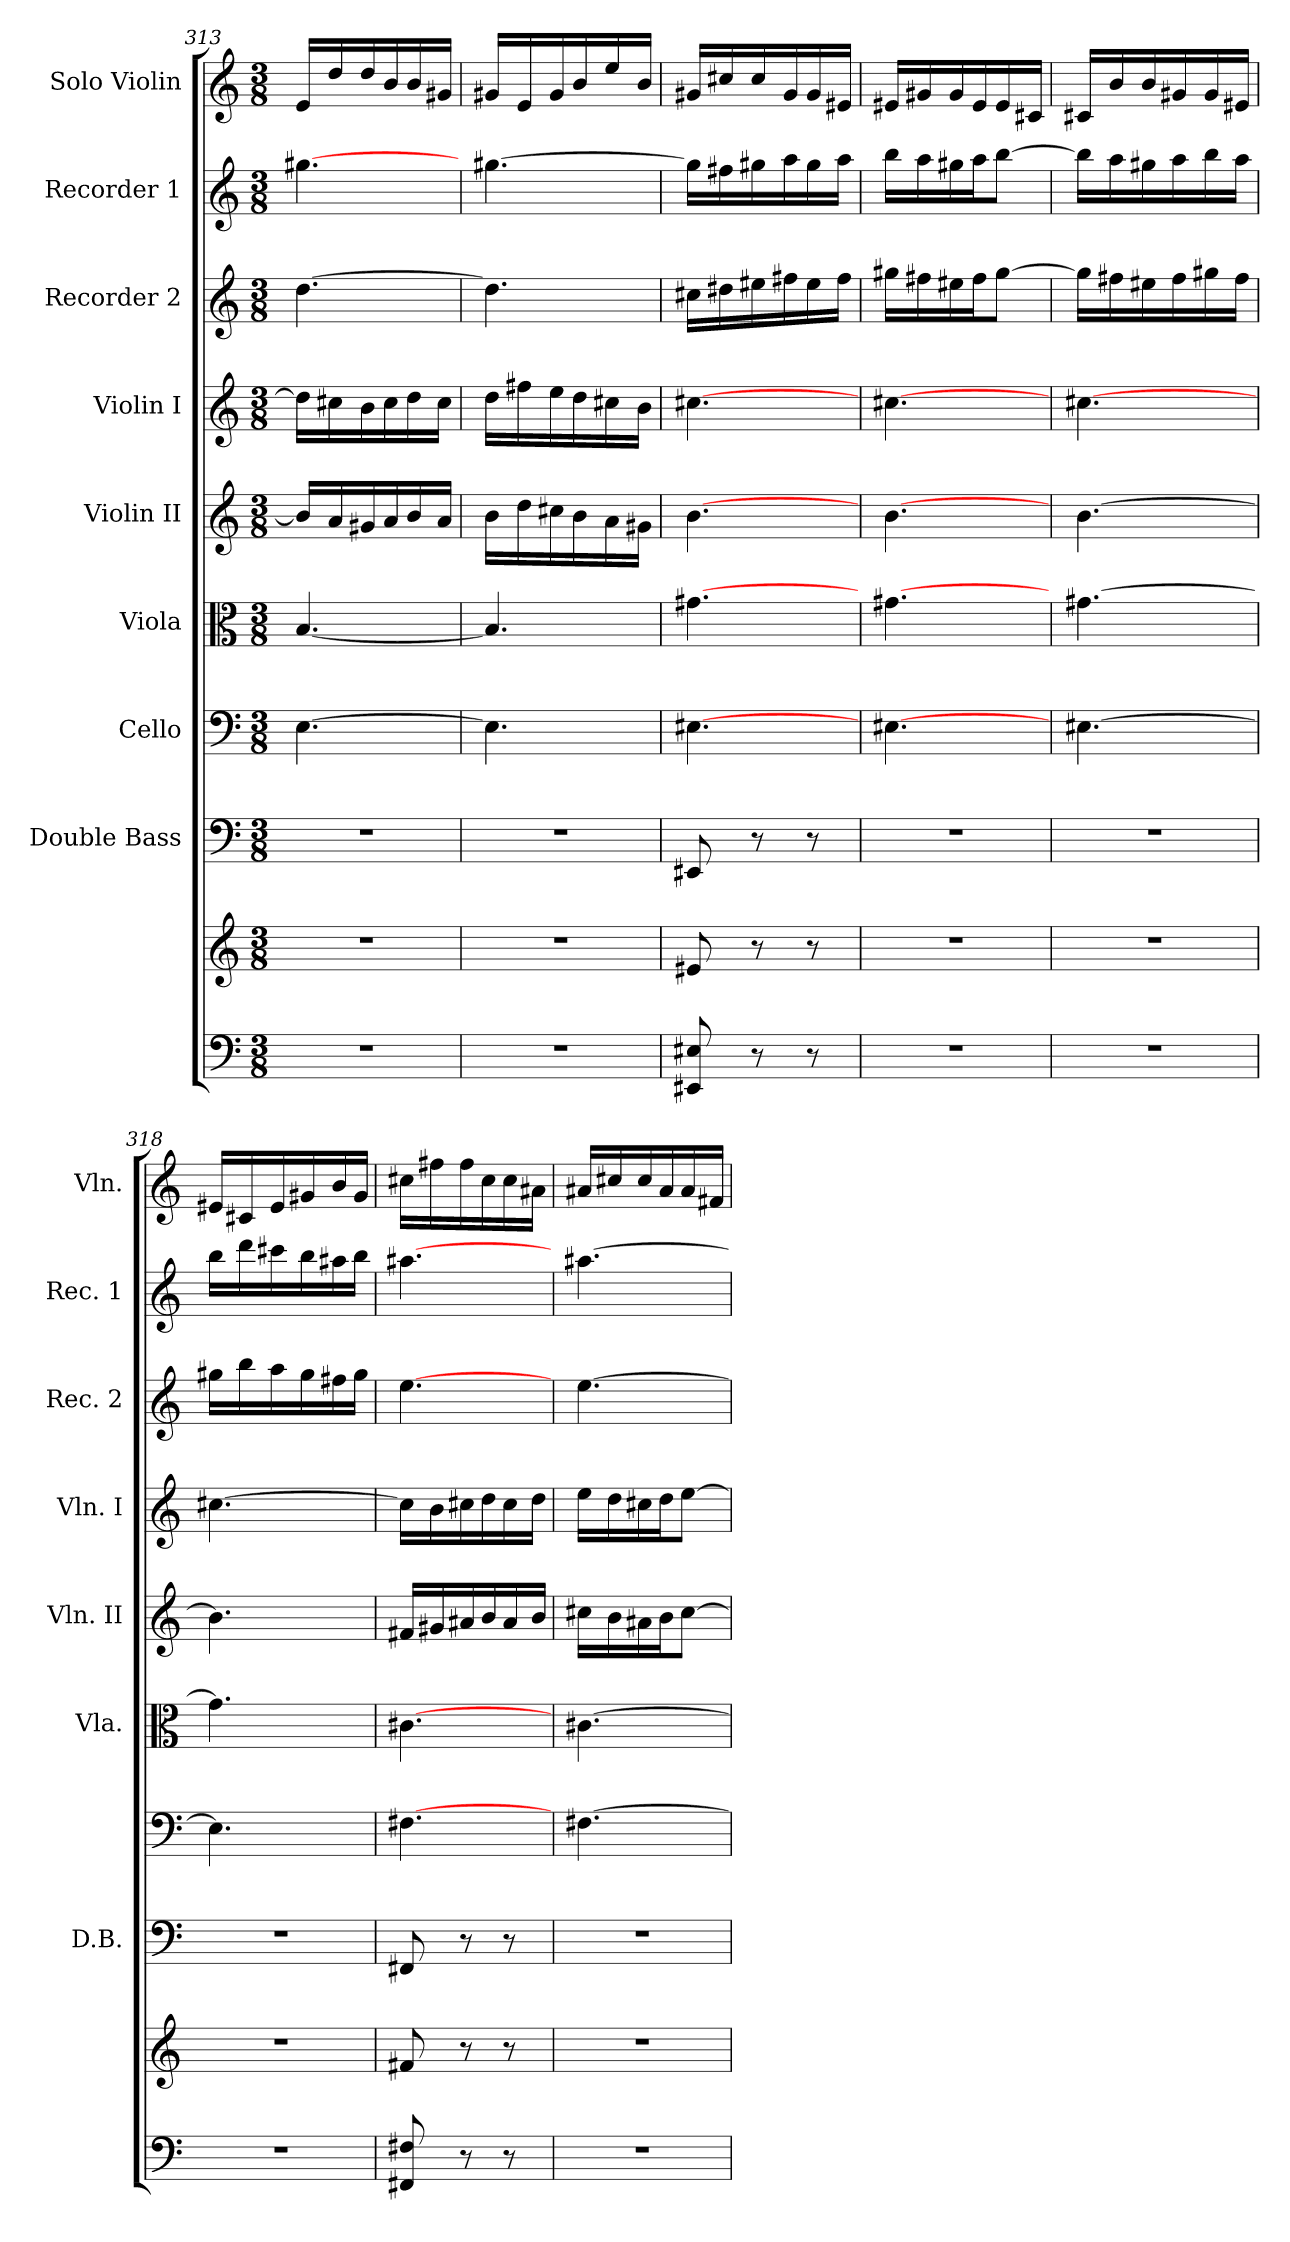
**kern	**kern	**kern	**kern	**kern	**kern	**kern	**kern	**kern	**kern
*part9	*part9	*part8	*part7	*part6	*part5	*part4	*part3	*part2	*part1
*staff10	*staff9	*staff8	*staff7	*staff6	*staff5	*staff4	*staff3	*staff2	*staff1
*	*	*I"Double Bass	*I"Cello	*I"Viola	*I"Violin II	*I"Violin I	*I"Recorder 2	*I"Recorder 1	*I"Solo Violin
*	*	*I'D.B.	*	*I'Vla.	*I'Vln. II	*I'Vln. I	*I'Rec. 2	*I'Rec. 1	*I'Vln.
*clefF4	*clefG2	*clefF4	*clefF4	*clefC3	*clefG2	*clefG2	*clefG2	*clefG2	*clefG2
*	*	*ITrd7c12	*	*	*	*	*	*	*
*M3/8	*M3/8	*M3/8	*M3/8	*M3/8	*M3/8	*M3/8	*M3/8	*M3/8	*M3/8
=313	=313	=313	=313	=313	=313	=313	=313	=313	=313
4.r	4.r	4.r	[4.E\	[4.B/	16b/LL]	16dd\LL]	[4.dd\	[4.gg#\	16e/LL
.	.	.	.	.	16a/	16cc#\	.	.	16dd/
.	.	.	.	.	16g#/	16b\	.	.	16dd/
.	.	.	.	.	16a/	16cc#\	.	.	16b/
.	.	.	.	.	16b/	16dd\	.	.	16b/
.	.	.	.	.	16a/JJ	16cc#\JJ	.	.	16g#/JJ
=314	=314	=314	=314	=314	=314	=314	=314	=314	=314
4.r	4.r	4.r	4.E\]	4.B/]	16b\LL	16dd\LL	4.dd\]	[4.gg#\	16g#/LL
.	.	.	.	.	16dd\	16ff#\	.	.	16e/
.	.	.	.	.	16cc#\	16ee\	.	.	16g#/
.	.	.	.	.	16b\	16dd\	.	.	16b/
.	.	.	.	.	16a\	16cc#\	.	.	16ee/
.	.	.	.	.	16g#\JJ	16b\JJ	.	.	16b/JJ
=315	=315	=315	=315	=315	=315	=315	=315	=315	=315
8EE#/ 8E#/	8e#/	8EEE#/	[4.E#\	[4.g#\	[4.b\	[4.cc#\	16cc#\LL	16gg#\LL]	16g#/LL
.	.	.	.	.	.	.	16dd#\	16ff#\	16cc#/
8r	8r	8r	.	.	.	.	16ee#\	16gg#\	16cc#/
.	.	.	.	.	.	.	16ff#\	16aa\	16g#/
8r	8r	8r	.	.	.	.	16ee#\	16gg#\	16g#/
.	.	.	.	.	.	.	16ff#\JJ	16aa\JJ	16e#/JJ
=316	=316	=316	=316	=316	=316	=316	=316	=316	=316
4.r	4.r	4.r	[4.E#\	[4.g#\	[4.b\	[4.cc#\	16gg#\LL	16bb\LL	16e#/LL
.	.	.	.	.	.	.	16ff#\	16aa\	16g#/
.	.	.	.	.	.	.	16ee#\	16gg#\	16g#/
.	.	.	.	.	.	.	16ff#\J	16aa\J	16e#/
.	.	.	.	.	.	.	[8gg#\J	[8bb\J	16e#/
.	.	.	.	.	.	.	.	.	16c#/JJ
=317	=317	=317	=317	=317	=317	=317	=317	=317	=317
4.r	4.r	4.r	[4.E#\	[4.g#\	[4.b\	[4.cc#\	16gg#\LL]	16bb\LL]	16c#/LL
.	.	.	.	.	.	.	16ff#\	16aa\	16b/
.	.	.	.	.	.	.	16ee#\	16gg#\	16b/
.	.	.	.	.	.	.	16ff#\	16aa\	16g#/
.	.	.	.	.	.	.	16gg#\	16bb\	16g#/
.	.	.	.	.	.	.	16ff#\JJ	16aa\JJ	16e#/JJ
!!LO:LB:g=z
=318	=318	=318	=318	=318	=318	=318	=318	=318	=318
4.r	4.r	4.r	4.E#\]	4.g#\]	4.b\]	[4.cc#\	16gg#\LL	16bb\LL	16e#/LL
.	.	.	.	.	.	.	16bb\	16ddd\	16c#/
.	.	.	.	.	.	.	16aa\	16ccc#\	16e#/
.	.	.	.	.	.	.	16gg#\	16bb\	16g#/
.	.	.	.	.	.	.	16ff#\	16aa#\	16b/
.	.	.	.	.	.	.	16gg#\JJ	16bb\JJ	16g#/JJ
=319	=319	=319	=319	=319	=319	=319	=319	=319	=319
8FF#/ 8F#/	8f#/	8FFF#/	[4.F#\	[4.c#\	16f#/LL	16cc#\LL]	[4.ee\	[4.aa#\	16cc#\LL
.	.	.	.	.	16g#/	16b\	.	.	16ff#\
8r	8r	8r	.	.	16a#/	16cc#\	.	.	16ff#\
.	.	.	.	.	16b/	16dd\	.	.	16cc#\
8r	8r	8r	.	.	16a#/	16cc#\	.	.	16cc#\
.	.	.	.	.	16b/JJ	16dd\JJ	.	.	16a#\JJ
=320	=320	=320	=320	=320	=320	=320	=320	=320	=320
4.r	4.r	4.r	[4.F#\	[4.c#\	16cc#\LL	16ee\LL	[4.ee\	[4.aa#\	16a#/LL
.	.	.	.	.	16b\	16dd\	.	.	16cc#/
.	.	.	.	.	16a#\	16cc#\	.	.	16cc#/
.	.	.	.	.	16b\J	16dd\J	.	.	16a#/
.	.	.	.	.	[8cc#\J	[8ee\J	.	.	16a#/
.	.	.	.	.	.	.	.	.	16f#/JJ
=	=	=	=	=	=	=	=	=	=
*-	*-	*-	*-	*-	*-	*-	*-	*-	*-
